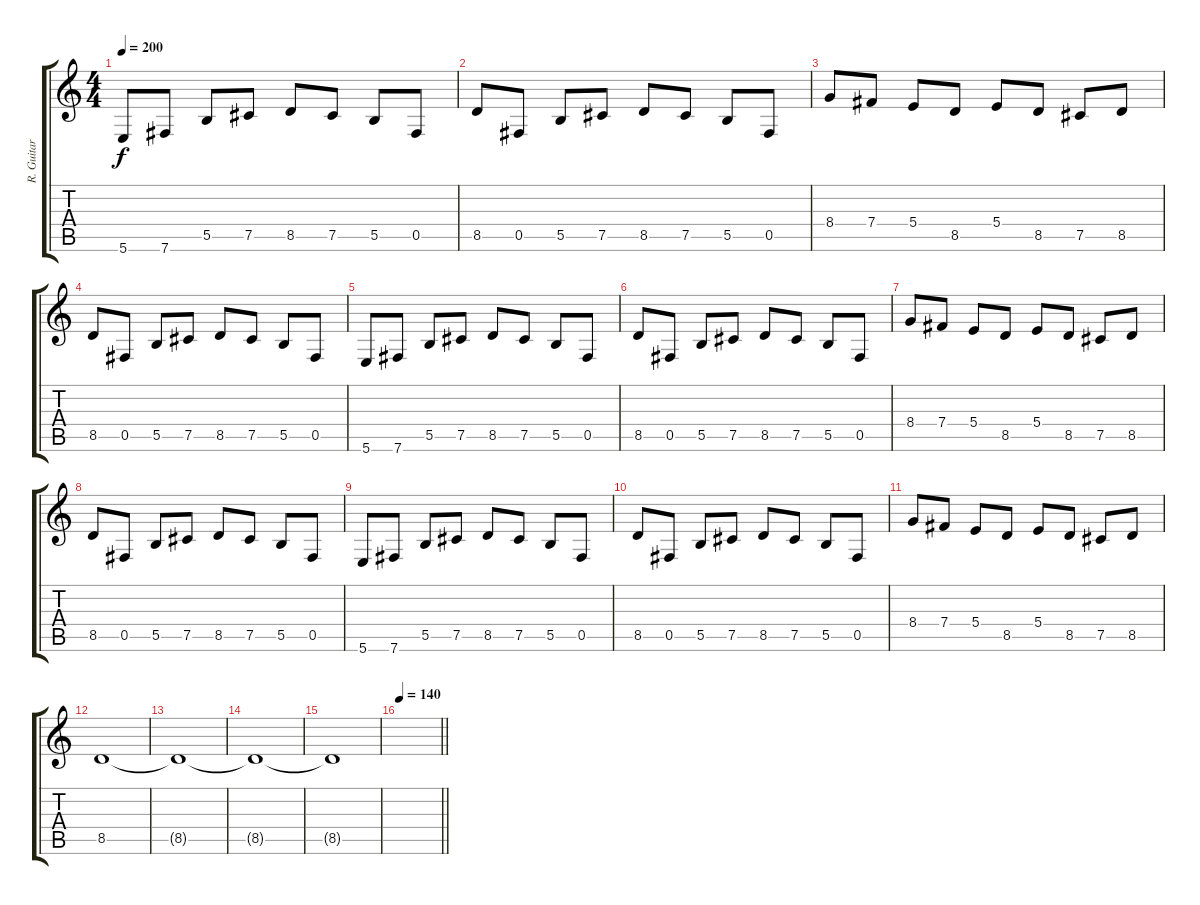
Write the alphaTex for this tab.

\track ("R. Guitar" "R. Guitar") {instrument distortionguitar}
\staff {score tabs}
\tuning (Db4 Ab3 E3 B2 Gb2 B1) {hide}
\ts (4 4)
\tempo 200
\clef g2
\ks c
5.6.8{dy f} 7.6.8 5.5.8 7.5.8 8.5.8 7.5.8 5.5.8 0.5.8 |
8.5.8 0.5.8 5.5.8 7.5.8 8.5.8 7.5.8 5.5.8 0.5.8 |
8.4.8 7.4.8 5.4.8 8.5.8 5.4.8 8.5.8 7.5.8 8.5.8 |
8.5.8 0.5.8 5.5.8 7.5.8 8.5.8 7.5.8 5.5.8 0.5.8 |
5.6.8 7.6.8 5.5.8 7.5.8 8.5.8 7.5.8 5.5.8 0.5.8 |
8.5.8 0.5.8 5.5.8 7.5.8 8.5.8 7.5.8 5.5.8 0.5.8 |
8.4.8 7.4.8 5.4.8 8.5.8 5.4.8 8.5.8 7.5.8 8.5.8 |
8.5.8 0.5.8 5.5.8 7.5.8 8.5.8 7.5.8 5.5.8 0.5.8 |
5.6.8 7.6.8 5.5.8 7.5.8 8.5.8 7.5.8 5.5.8 0.5.8 |
8.5.8 0.5.8 5.5.8 7.5.8 8.5.8 7.5.8 5.5.8 0.5.8 |
8.4.8 7.4.8 5.4.8 8.5.8 5.4.8 8.5.8 7.5.8 8.5.8 |
8.5.1 |
8.5{t}.1 |
8.5{t}.1 |
8.5{t}.1 |
\tempo 140
\barLineRight lightlight
